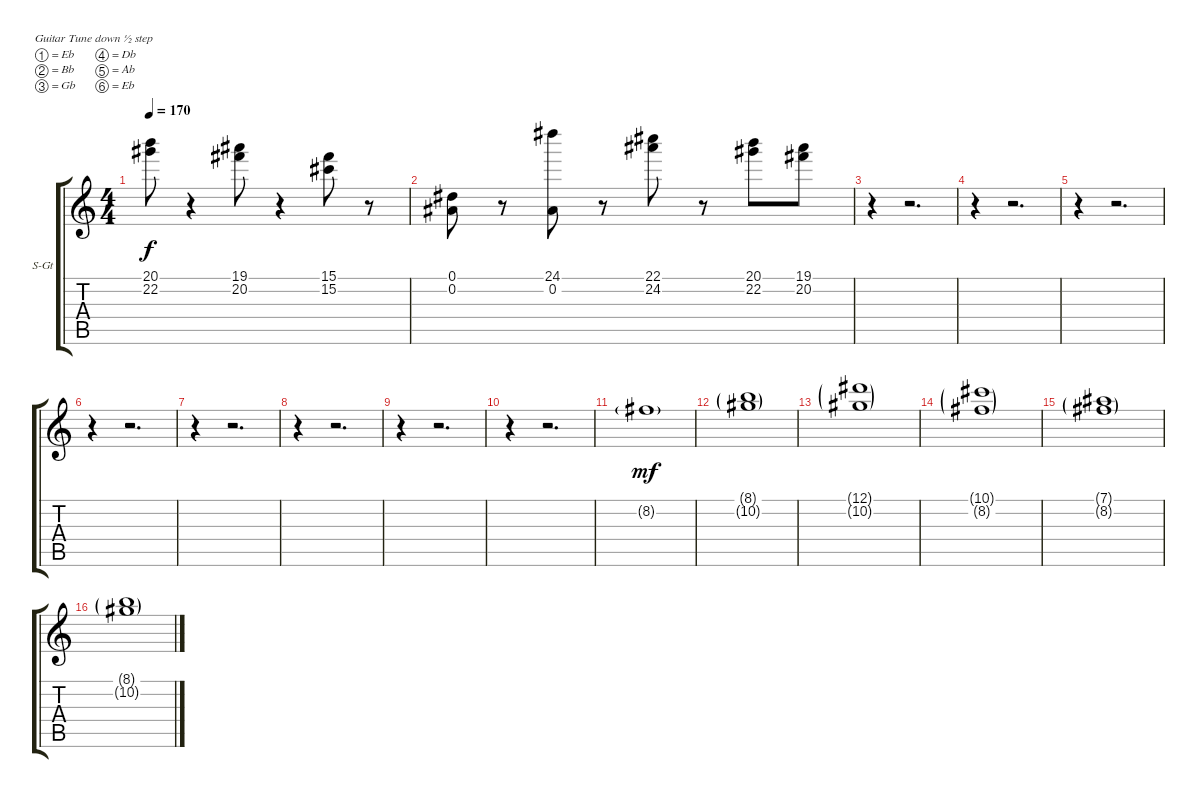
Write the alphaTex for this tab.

\bracketExtendMode groupsimilarinstruments
\firstSystemTrackNameOrientation horizontal
\otherSystemsTrackNameOrientation horizontal
\track ("Дмитрий Иванов" "S-Gt") {instrument stringensemble1}
\staff {score tabs}
\tuning (Eb4 Bb3 Gb3 Db3 Ab2 Eb2)
\displaytranspose 12
\ts (4 4)
\tempo 170
\clef g2
\ks c
(20.1 22.2).8{dy f} r.4 (19.1 20.2).8 r.4 (15.1 15.2).8 r.8 |
(0.1 0.2).8 r.8 (24.1 0.2).8 r.8 (22.1 24.2).8 r.8 (20.1 22.2).8 (19.1 20.2).8 |
r.4 r.2{d} |
r.4 r.2{d} |
r.4 r.2{d} |
r.4 r.2{d} |
r.4 r.2{d} |
r.4 r.2{d} |
r.4 r.2{d} |
r.4 r.2{d} |
8.2{g}.1{dy mf} |
(8.1{g} 10.2{g}).1 |
(12.1{g} 10.2{g}).1 |
(10.1{g} 8.2{g}).1 |
(7.1{g} 8.2{g}).1 |
(8.1{g} 10.2{g}).1
